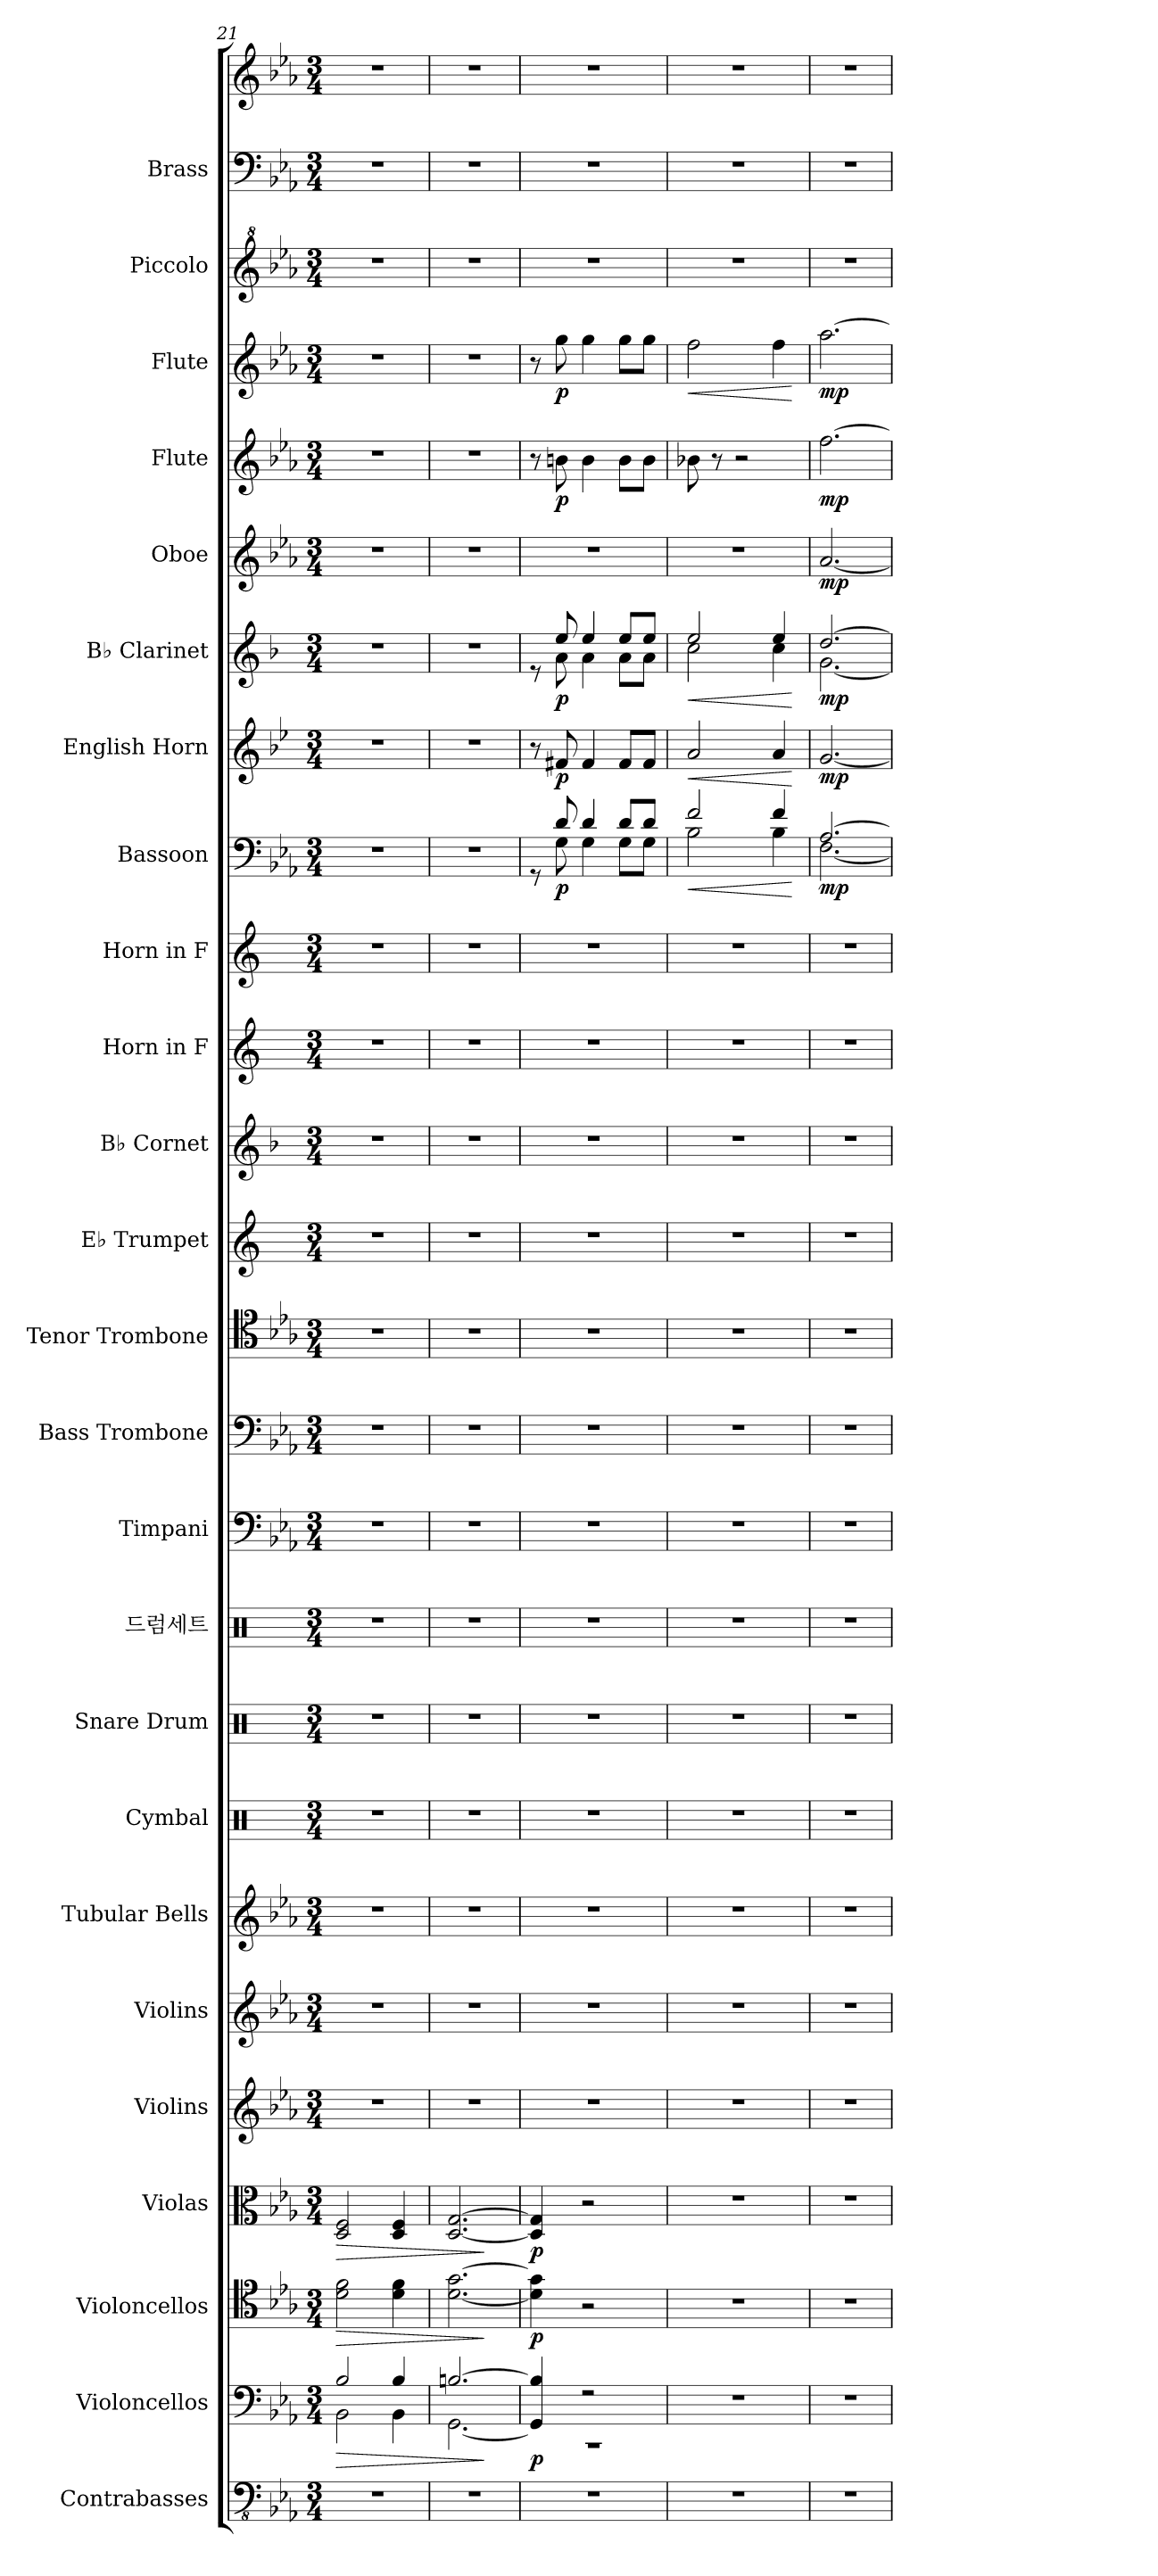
**kern	**kern	**dynam	**kern	**dynam	**kern	**dynam	**kern	**kern	**kern	**kern	**kern	**kern	**kern	**kern	**kern	**kern	**kern	**kern	**kern	**kern	**dynam	**kern	**dynam	**kern	**dynam	**kern	**dynam	**kern	**dynam	**kern	**dynam	**kern	**kern	**kern
*part25	*part24	*part24	*part23	*part23	*part22	*part22	*part21	*part20	*part19	*part18	*part17	*part16	*part15	*part14	*part13	*part12	*part11	*part10	*part9	*part8	*part8	*part7	*part7	*part6	*part6	*part5	*part5	*part4	*part4	*part3	*part3	*part2	*part1	*part1
*staff26	*staff25	*staff25	*staff24	*staff24	*staff23	*staff23	*staff22	*staff21	*staff20	*staff19	*staff18	*staff17	*staff16	*staff15	*staff14	*staff13	*staff12	*staff11	*staff10	*staff9	*staff9	*staff8	*staff8	*staff7	*staff7	*staff6	*staff6	*staff5	*staff5	*staff4	*staff4	*staff3	*staff2	*staff1
*I"Contrabasses	*I"Violoncellos	*	*I"Violoncellos	*	*I"Violas	*	*I"Violins	*I"Violins	*I"Tubular Bells	*I"Cymbal	*I"Snare Drum	*I"드럼세트	*I"Timpani	*I"Bass Trombone	*I"Tenor Trombone	*I"E♭ Trumpet	*I"B♭ Cornet	*I"Horn in F	*I"Horn in F	*I"Bassoon	*	*I"English Horn	*	*I"B♭ Clarinet	*	*I"Oboe	*	*I"Flute	*	*I"Flute	*	*I"Piccolo	*I"Brass	*
*I'Cbs.	*I'Vcs.	*	*I'Vcs.	*	*I'Vlas.	*	*I'Vlns.	*I'Vlns.	*I'Tu. Be.	*I'Cym.	*I'SD	*	*I'Timp.	*I'B. Tbn.	*I'T. Tbn.	*I'E♭ Tpt.	*I'B♭ Cnt.	*	*	*I'Bsn.	*	*I'E. Hn.	*	*I'B♭ Cl.	*	*I'Ob.	*	*I'Fl.	*	*I'Fl.	*	*I'Picc.	*I'Br.	*
*clefFv4	*clefF4	*	*clefC4	*	*clefC3	*	*clefG2	*clefG2	*clefG2	*clefX	*clefX	*clefX	*clefF4	*clefF4	*clefC4	*clefG2	*clefG2	*clefG2	*clefG2	*clefF4	*	*clefG2	*	*clefG2	*	*clefG2	*	*clefG2	*	*clefG2	*	*clefG^2	*clefF4	*clefG2
*	*	*	*	*	*	*	*	*	*	*	*	*	*	*	*	*ITrd-2c-3	*ITrd1c2	*ITrd4c7	*ITrd4c7	*	*	*ITrd4c7	*	*ITrd1c2	*	*	*	*	*	*	*	*ITrd-7c-12	*	*
*k[b-e-a-]	*k[b-e-a-]	*	*k[b-e-a-]	*	*k[b-e-a-]	*	*k[b-e-a-]	*k[b-e-a-]	*k[b-e-a-]	*k[]	*k[]	*k[]	*k[b-e-a-]	*k[b-e-a-]	*k[b-e-a-]	*k[b-e-a-]	*k[b-e-a-]	*k[b-]	*k[b-]	*k[b-e-a-]	*	*k[b-e-a-]	*	*k[b-e-a-]	*	*k[b-e-a-]	*	*k[b-e-a-]	*	*k[b-e-a-]	*	*k[b-e-a-]	*k[b-e-a-]	*k[b-e-a-]
*M3/4	*M3/4	*	*M3/4	*	*M3/4	*	*M3/4	*M3/4	*M3/4	*M3/4	*M3/4	*M3/4	*M3/4	*M3/4	*M3/4	*M3/4	*M3/4	*M3/4	*M3/4	*M3/4	*	*M3/4	*	*M3/4	*	*M3/4	*	*M3/4	*	*M3/4	*	*M3/4	*M3/4	*M3/4
=21	=21	=21	=21	=21	=21	=21	=21	=21	=21	=21	=21	=21	=21	=21	=21	=21	=21	=21	=21	=21	=21	=21	=21	=21	=21	=21	=21	=21	=21	=21	=21	=21	=21	=21
!	!	!LO:HP:b	!	!LO:HP:b	!	!LO:HP:b	!	!	!	!	!	!	!	!	!	!	!	!	!	!	!	!	!	!	!	!	!	!	!	!	!	!	!	!
*	*^	*	*	*	*	*	*	*	*	*	*	*	*	*	*	*	*	*	*	*	*	*	*	*	*	*	*	*	*	*	*	*	*	*
2.r	2B-/	2BB-\	>	2d\ 2f\	>	2D/ 2F/	>	2.r	2.r	2.r	2.r	2.r	2.r	2.r	2.r	2.r	2.r	2.r	2.r	2.r	2.r	.	2.r	.	2.r	.	2.r	.	2.r	.	2.r	.	2.r	2.r	2.r
.	4B-/	4BB-\	.	4d\ 4f\	.	4D/ 4F/	.	.	.	.	.	.	.	.	.	.	.	.	.	.	.	.	.	.	.	.	.	.	.	.	.	.	.	.	.
=22	=22	=22	=22	=22	=22	=22	=22	=22	=22	=22	=22	=22	=22	=22	=22	=22	=22	=22	=22	=22	=22	=22	=22	=22	=22	=22	=22	=22	=22	=22	=22	=22	=22	=22	=22
2.r	[2.Bn/	[2.GG\	.	[2.d\ [2.g\	.	[2.D/ [2.G/	.	2.r	2.r	2.r	2.r	2.r	2.r	2.r	2.r	2.r	2.r	2.r	2.r	2.r	2.r	.	2.r	.	2.r	.	2.r	.	2.r	.	2.r	.	2.r	2.r	2.r
*	*v	*v	*	*	*	*	*	*	*	*	*	*	*	*	*	*	*	*	*	*	*	*	*	*	*	*	*	*	*	*	*	*	*	*	*
.	.	]	.	]	.	]	.	.	.	.	.	.	.	.	.	.	.	.	.	.	.	.	.	.	.	.	.	.	.	.	.	.	.	.
=23	=23	=23	=23	=23	=23	=23	=23	=23	=23	=23	=23	=23	=23	=23	=23	=23	=23	=23	=23	=23	=23	=23	=23	=23	=23	=23	=23	=23	=23	=23	=23	=23	=23	=23
*	*^	*	*	*	*	*	*	*	*	*	*	*	*	*	*	*	*	*	*	*^	*	*	*	*^	*	*	*	*	*	*	*	*	*	*
!	!	!	!LO:DY:b	!	!LO:DY:b	!	!LO:DY:b	!	!	!	!	!	!	!	!	!	!	!	!	!	!	!	!	!	!	!	!	!	!	!	!	!	!	!	!	!	!
2.r	4GG/] 4B/]	2.r	p	4d\] 4g\]	p	4D/] 4G/]	p	2.r	2.r	2.r	2.r	2.r	2.r	2.r	2.r	2.r	2.r	2.r	2.r	2.r	8rGG	8ryy	.	8r	.	8re	8ryy	.	2.r	.	8r	.	8r	.	2.r	2.r	2.r
!	!	!	!	!	!	!	!	!	!	!	!	!	!	!	!	!	!	!	!	!	!	!	!LO:DY:b	!	!LO:DY:b	!	!	!LO:DY:b	!	!	!	!LO:DY:b	!	!LO:DY:b	!	!	!
.	.	.	.	.	.	.	.	.	.	.	.	.	.	.	.	.	.	.	.	.	8d/	8G\	p	8Bn/	p	8dd/	8g\	p	.	.	8bn\	p	8gg\	p	.	.	.
.	2r	.	.	2r	.	2r	.	.	.	.	.	.	.	.	.	.	.	.	.	.	4d/	4G\	.	4B/	.	4dd/	4g\	.	.	.	4b\	.	4gg\	.	.	.	.
.	.	.	.	.	.	.	.	.	.	.	.	.	.	.	.	.	.	.	.	.	8d/L	8G\L	.	8B/L	.	8dd/L	8g\L	.	.	.	8b\L	.	8gg\L	.	.	.	.
.	.	.	.	.	.	.	.	.	.	.	.	.	.	.	.	.	.	.	.	.	8d/J	8G\J	.	8B/J	.	8dd/J	8g\J	.	.	.	8b\J	.	8gg\J	.	.	.	.
*	*v	*v	*	*	*	*	*	*	*	*	*	*	*	*	*	*	*	*	*	*	*	*	*	*	*	*	*	*	*	*	*	*	*	*	*	*	*
=24	=24	=24	=24	=24	=24	=24	=24	=24	=24	=24	=24	=24	=24	=24	=24	=24	=24	=24	=24	=24	=24	=24	=24	=24	=24	=24	=24	=24	=24	=24	=24	=24	=24	=24	=24	=24
!	!	!	!	!	!	!	!	!	!	!	!	!	!	!	!	!	!	!	!	!	!	!LO:HP:b	!	!LO:HP:b	!	!	!LO:HP:b	!	!	!	!	!	!LO:HP:b	!	!	!
2.r	2.r	.	2.r	.	2.r	.	2.r	2.r	2.r	2.r	2.r	2.r	2.r	2.r	2.r	2.r	2.r	2.r	2.r	2f/	2B-\	<	2d/	<	2dd/	2b-\	<	2.r	.	8b-X\	.	2ff\	<	2.r	2.r	2.r
.	.	.	.	.	.	.	.	.	.	.	.	.	.	.	.	.	.	.	.	.	.	.	.	.	.	.	.	.	.	8r	.	.	.	.	.	.
.	.	.	.	.	.	.	.	.	.	.	.	.	.	.	.	.	.	.	.	.	.	.	.	.	.	.	.	.	.	2r	.	.	.	.	.	.
.	.	.	.	.	.	.	.	.	.	.	.	.	.	.	.	.	.	.	.	4f/	4B-\	.	4d/	.	4dd/	4b-\	.	.	.	.	.	4ff\	.	.	.	.
*	*	*	*	*	*	*	*	*	*	*	*	*	*	*	*	*	*	*	*	*v	*v	*	*	*	*v	*v	*	*	*	*	*	*	*	*	*	*
.	.	.	.	.	.	.	.	.	.	.	.	.	.	.	.	.	.	.	.	.	[	.	[	.	[	.	.	.	.	.	[	.	.	.
=25	=25	=25	=25	=25	=25	=25	=25	=25	=25	=25	=25	=25	=25	=25	=25	=25	=25	=25	=25	=25	=25	=25	=25	=25	=25	=25	=25	=25	=25	=25	=25	=25	=25	=25
*	*	*	*	*	*	*	*	*	*	*	*	*	*	*	*	*	*	*	*	*^	*	*	*	*^	*	*	*	*	*	*	*	*	*	*
!	!	!	!	!	!	!	!	!	!	!	!	!	!	!	!	!	!	!	!	!	!	!LO:DY:b	!	!LO:DY:b	!	!	!LO:DY:b	!	!LO:DY:b	!	!LO:DY:b	!	!LO:DY:b	!	!	!
2.r	2.r	.	2.r	.	2.r	.	2.r	2.r	2.r	2.r	2.r	2.r	2.r	2.r	2.r	2.r	2.r	2.r	2.r	[2.A-/	[2.F\	mp	[2.c/	mp	[2.cc/	[2.f\	mp	[2.a-/	mp	[2.ff\	mp	[2.aa-\	mp	2.r	2.r	2.r
*	*	*	*	*	*	*	*	*	*	*	*	*	*	*	*	*	*	*	*	*v	*v	*	*	*	*v	*v	*	*	*	*	*	*	*	*	*	*
=	=	=	=	=	=	=	=	=	=	=	=	=	=	=	=	=	=	=	=	=	=	=	=	=	=	=	=	=	=	=	=	=	=	=
*-	*-	*-	*-	*-	*-	*-	*-	*-	*-	*-	*-	*-	*-	*-	*-	*-	*-	*-	*-	*-	*-	*-	*-	*-	*-	*-	*-	*-	*-	*-	*-	*-	*-	*-
